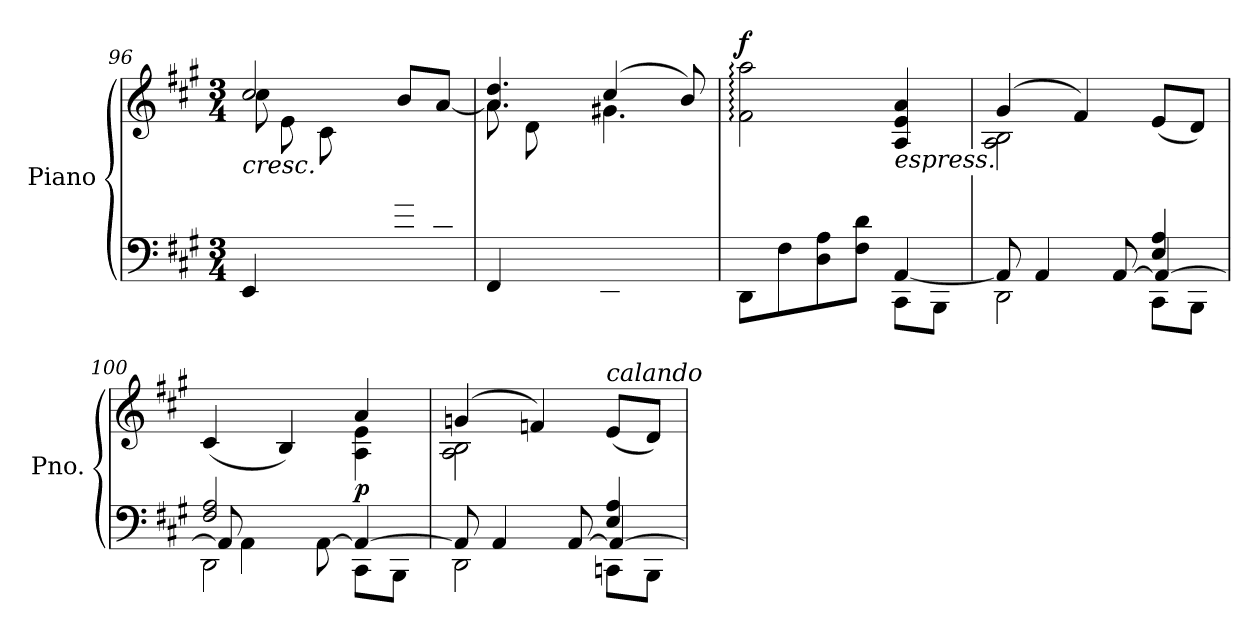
**kern	**kern	**dynam
*part1	*part1	*part1
*staff2	*staff1	*staff1/2
*I"Piano	*	*
*I'Pno.	*	*
*clefF4	*clefG2	*
*k[f#c#g#]	*k[f#c#g#]	*
*M3/4	*M3/4	*
=96	=96	=96
*^	*	*
!	!	!	!LO:HP:b
*	*	*^	*
4.ryy	4EE/	2cc#/	(8cc#\L	<
.	.	.	8e\	.
.	2ryy	.	8c#\	.
8E/	.	.	4.ryy	.
8gn/	.	8b/L	.	.
8c#/J)	.	[8a/J	.	.
=97	=97	=97	=97	=97
*	*	*	*^	*
4FF#/	4ryy	4.a/] 4.dd/	4.ryy	(8a\L	.
.	.	.	.	8d\	.
2ryy	8A/	.	.	2ryy	.
.	8EE/	(4cc#/	4.g#X\	.	.
.	8E/	.	.	.	.
.	8G#X/J)	8b/)	.	.	.
*	*	*	*v	*v	*
=98	=98	=98	=98	=98
!	!	!	!	!LO:DY:a
8DD\L	2ryy	2f#\: 2aa\:	2ryy	f
8F#\	.	.	.	.
8D\ 8A\	.	.	.	.
8F#\ 8d\J	.	.	.	.
!	!	!LO:TX:b:i:t=espress.	!	!
8CC#\L	[4AA/	4A/ 4e/ 4a/	4ryy	.
8BBB\J	.	.	.	.
=99	=99	=99	=99	=99
*	*^	*	*	*
2ryy	2DD\	8AA/]	(>4g#/	2A\ 2B\	.
.	.	4AA/	.	.	.
.	.	.	4f#/)	.	.
.	.	[8AA/	.	.	.
4E/ 4A/	8CC#\L	4AA/_	(>8e/L	4ryy	.
.	8BBB\J	.	8d/J)	.	.
!!LO:LB:g=z	!!
=100	=100	=100	=100	=100	=100
2F#/ 2A/	2DD\	8AA/]	(4c#/	2ryy	.
.	.	4AA\	.	.	.
.	.	.	4B/)	.	.
.	.	[8AA\	.	.	.
!	!	!	!	!	!LO:DY:b
4ryy	8CC#\L	4AA/_	4a/	4A\ 4e\	p
.	8BBB\J	.	.	.	.
*v	*v	*v	*	*	*
*	*v	*v	*
.	.	[
=101	=101	=101
*^	*^	*
*	*^	*	*	*
2ryy	2DD\	8AA/]	(>4gn/	2A\ 2B\	.
.	.	4AA/	.	.	.
.	.	.	4fn/)	.	.
.	.	[8AA/	.	.	.
!	!	!	!LO:TX:a:i:t=calando	!	!
4E/ 4A/	8CCn\L	4AA/_	(>8e/L	4ryy	.
.	8BBB\J	.	8d/J)	.	.
*v	*v	*v	*	*	*
*	*v	*v	*
=	=	=
*-	*-	*-
